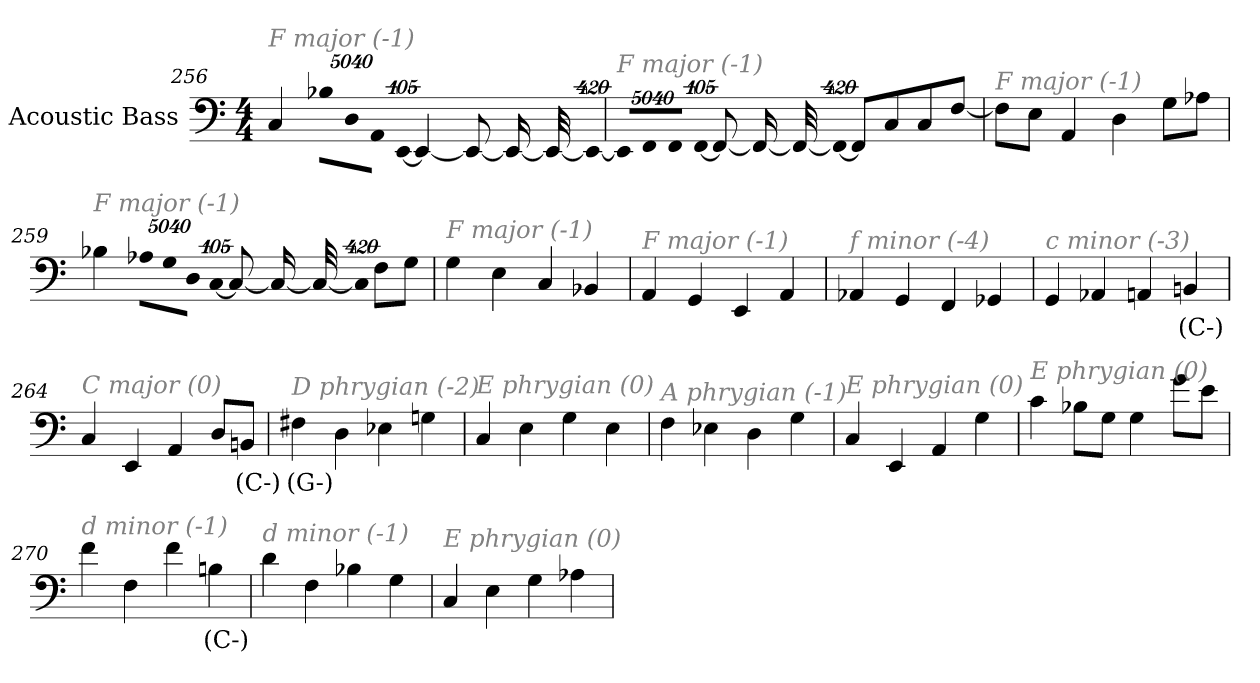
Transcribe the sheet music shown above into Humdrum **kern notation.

**kern	**text
*part1	*part1
*staff1	*staff1
*I"Acoustic Bass	*
*clefF4	*
*ITrd7c12	*
*k[]	*
*C:	*
*M4/4	*
=256	=256
!LO:TX:i:color=#808080:t=F major (-1)	!
4CC	.
!LO:N:vis=8	!
40320%3347BB-XL	.
!LO:N:vis=8	!
40320%3347DD	.
!LO:N:vis=8	!
40320%3347AAAJ	.
!LO:N:vis=1024	!
[13440%13EEE	.
4EEE_	.
8EEE_	.
16EEE_	.
32EEE_	.
!LO:N:vis=1024%31	!
13440%407EEE_	.
=257	=257
!LO:TX:i:color=#808080:t=F major (-1)	!
!LO:N:vis=8	!
40320%3347EEEL]	.
!LO:N:vis=8	!
40320%3347FFF	.
!LO:N:vis=8	!
40320%3347FFFJ	.
!LO:N:vis=1024	!
[13440%13FFF	.
8FFF_	.
16FFF_	.
32FFF_	.
!LO:N:vis=1024%31	!
13440%407FFF_	.
8FFFL]	.
8CC	.
8CC	.
[8FFJ	.
=258	=258
!LO:TX:i:color=#808080:t=F major (-1)	!
8FFL]	.
8EEJ	.
4AAA	.
4DD	.
8GGL	.
8AA-XJ	.
=259	=259
!LO:TX:i:color=#808080:t=F major (-1)	!
4BB-X	.
!LO:N:vis=8	!
40320%3347AA-XL	.
!LO:N:vis=8	!
40320%3347GG	.
!LO:N:vis=8	!
40320%3347DDJ	.
!LO:N:vis=1024	!
[13440%13CC	.
8CC_	.
16CC_	.
32CC_	.
!LO:N:vis=1024%31	!
13440%407CC]	.
8FFL	.
8GGJ	.
=260	=260
!LO:TX:i:color=#808080:t=F major (-1)	!
4GG	.
4EE	.
4CC	.
4BBB-X	.
=261	=261
!LO:TX:i:color=#808080:t=F major (-1)	!
4AAA	.
4GGG	.
4EEE	.
4AAA	.
=262	=262
!LO:TX:i:color=#808080:t=f minor (-4)	!
4AAA-X	.
4GGG	.
4FFF	.
4GGG-X	.
=263	=263
!LO:TX:i:color=#808080:t=c minor (-3)	!
4GGG	.
4AAA-X	.
4AAAn	.
4BBBni	(C-)
=264	=264
!LO:TX:i:color=#808080:t=C major (0)	!
4CC	.
4EEE	.
4AAA	.
8DDL	.
8BBBniJ	(C-)
=265	=265
!LO:TX:i:color=#808080:t=D phrygian (-2)	!
4FF#Xi	(G-)
4DD	.
4EE-X	.
4GGn	.
=266	=266
!LO:TX:i:color=#808080:t=E phrygian (0)	!
4CC	.
4EE	.
4GG	.
4EE	.
=267	=267
!LO:TX:i:color=#808080:t=A phrygian (-1)	!
4FF	.
4EE-X	.
4DD	.
4GG	.
=268	=268
!LO:TX:i:color=#808080:t=E phrygian (0)	!
4CC	.
4EEE	.
4AAA	.
4GG	.
=269	=269
!LO:TX:i:color=#808080:t=E phrygian (0)	!
4C	.
8BB-XL	.
8GGJ	.
4GG	.
8GL	.
8EJ	.
=270	=270
!LO:TX:i:color=#808080:t=d minor (-1)	!
4F	.
4FF	.
4F	.
4BBni	(C-)
=271	=271
!LO:TX:i:color=#808080:t=d minor (-1)	!
4D	.
4FF	.
4BB-X	.
4GG	.
=272	=272
!LO:TX:i:color=#808080:t=E phrygian (0)	!
4CC	.
4EE	.
4GG	.
4AA-X	.
=	=
*-	*-
